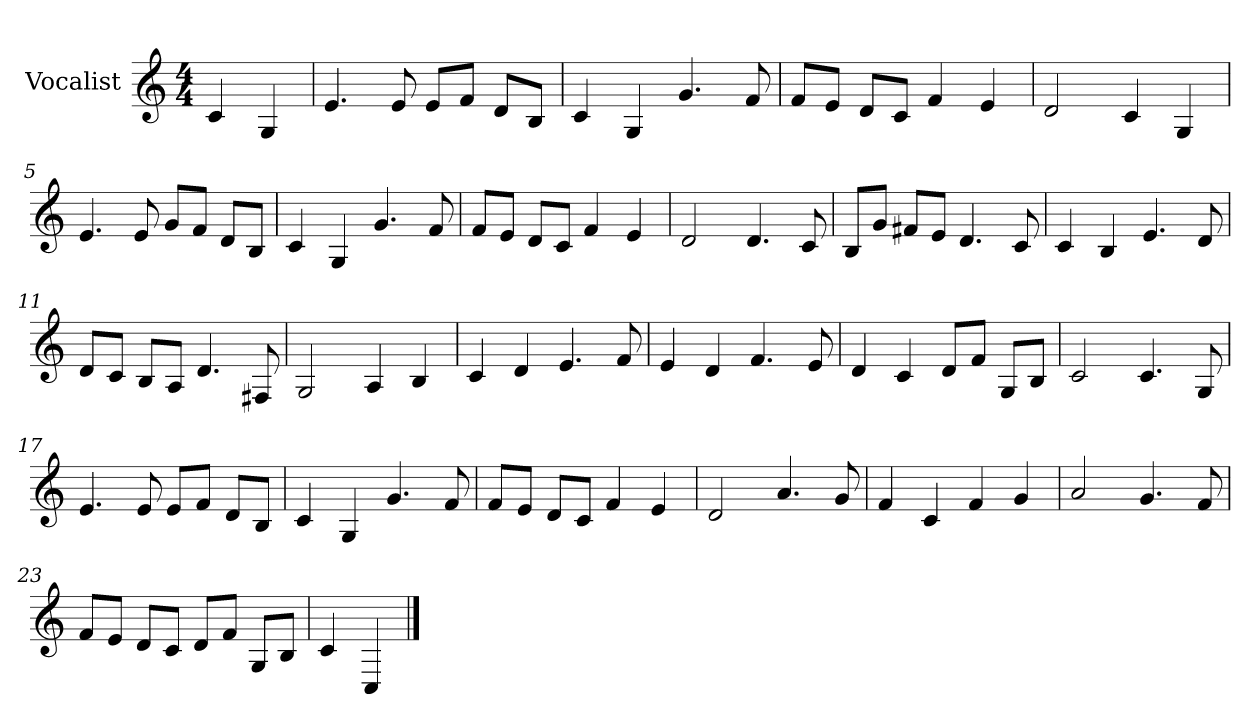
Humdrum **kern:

**kern
*part1
*staff1
*I"Vocalist
*k[]
*C:
*M4/4
=
4c
4G
=1
4.e
8e
8eL
8fJ
8dL
8BJ
=2
4c
4G
4.g
8f
=3
8fL
8eJ
8dL
8cJ
4f
4e
=4
2d
4c
4G
=5
4.e
8e
8gL
8fJ
8dL
8BJ
=6
4c
4G
4.g
8f
=7
8fL
8eJ
8dL
8cJ
4f
4e
=8
2d
4.d
8c
=9
8BL
8gJ
8f#XL
8eJ
4.d
8c
=10
4c
4B
4.e
8d
=11
8dL
8cJ
8BL
8AJ
4.d
8F#X
=12
2G
4A
4B
=13
4c
4d
4.e
8f
=14
4e
4d
4.f
8e
=15
4d
4c
8dL
8fJ
8GL
8BJ
=16
2c
4.c
8G
=17
4.e
8e
8eL
8fJ
8dL
8BJ
=18
4c
4G
4.g
8f
=19
8fL
8eJ
8dL
8cJ
4f
4e
=20
2d
4.a
8g
=21
4f
4c
4f
4g
=22
2a
4.g
8f
=23
8fL
8eJ
8dL
8cJ
8dL
8fJ
8GL
8BJ
=24
4c
4C
==
*-
